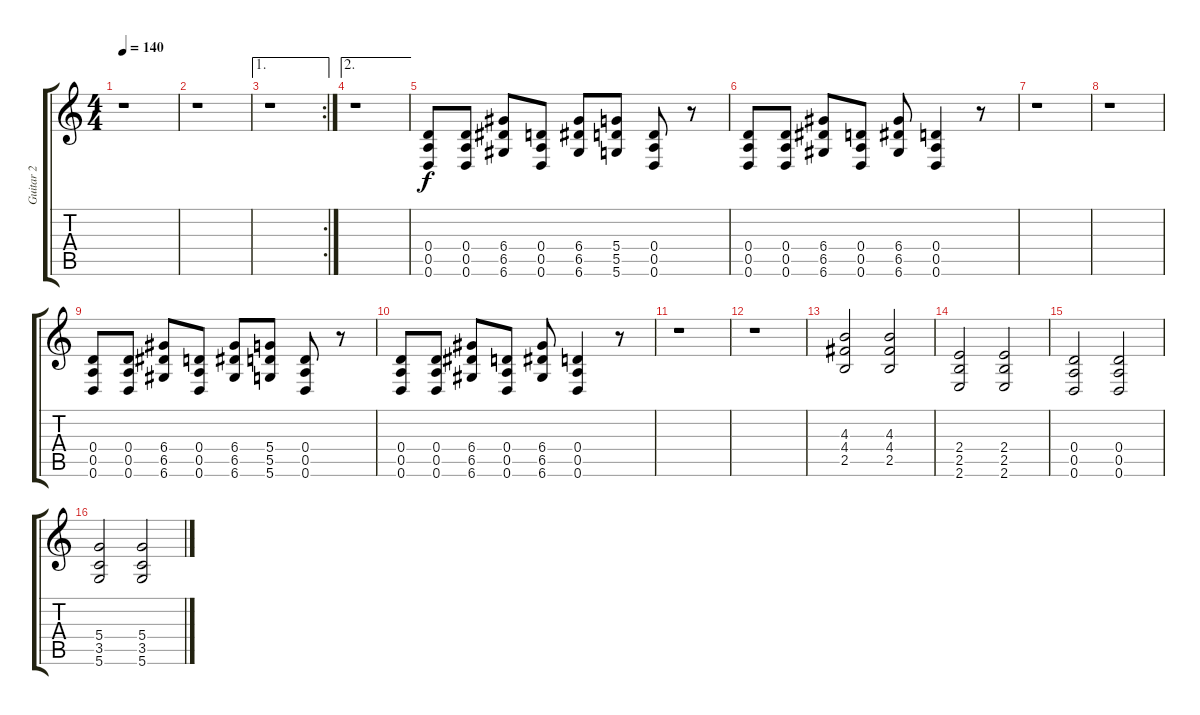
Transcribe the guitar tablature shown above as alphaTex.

\track ("Guitar 2" "Guitar 2") {instrument distortionguitar}
\staff {score tabs}
\tuning (E4 B3 G3 D3 A2 D2) {hide}
\ts (4 4)
\tempo 140
\clef g2
\ks c
r.1{dy f} |
r.1 |
\ae 1
\rc 2
r.1 |
\ae 2
r.1 |
(0.4 0.5 0.6).8 (0.4 0.5 0.6).8 (6.4 6.5 6.6).8 (0.4 0.5 0.6).8 (6.4 6.5 6.6).8 (5.4 5.5 5.6).8 (0.4 0.5 0.6).8 r.8 |
(0.4 0.5 0.6).8 (0.4 0.5 0.6).8 (6.4 6.5 6.6).8 (0.4 0.5 0.6).8 (6.4 6.5 6.6).8 (0.4 0.5 0.6).4 r.8 |
r.1 |
r.1 |
(0.4 0.5 0.6).8 (0.4 0.5 0.6).8 (6.4 6.5 6.6).8 (0.4 0.5 0.6).8 (6.4 6.5 6.6).8 (5.4 5.5 5.6).8 (0.4 0.5 0.6).8 r.8 |
(0.4 0.5 0.6).8 (0.4 0.5 0.6).8 (6.4 6.5 6.6).8 (0.4 0.5 0.6).8 (6.4 6.5 6.6).8 (0.4 0.5 0.6).4 r.8 |
r.1 |
r.1 |
(4.3 4.4 2.5).2 (4.3 4.4 2.5).2 |
(2.4 2.5 2.6).2 (2.4 2.5 2.6).2 |
(0.4 0.5 0.6).2 (0.4 0.5 0.6).2 |
(5.4 3.5 5.6).2 (5.4 3.5 5.6).2
